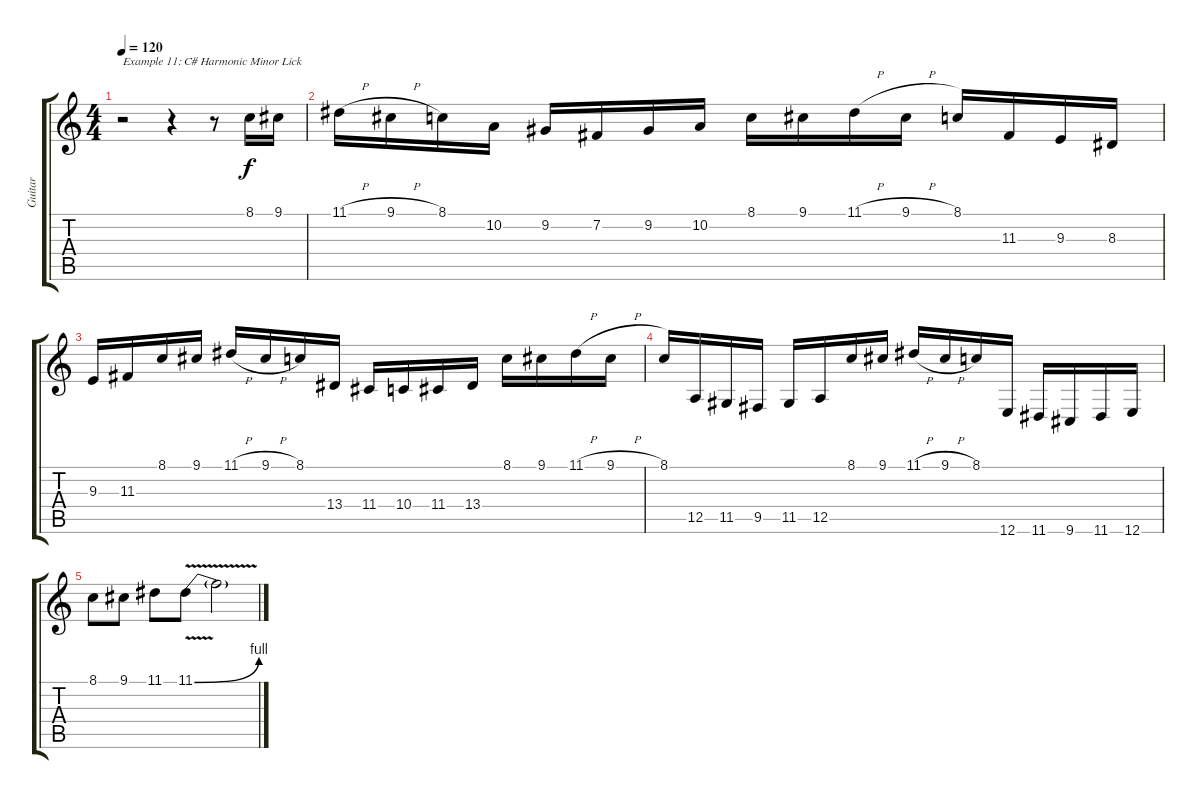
\track ("Guitar" "Guitar") {instrument acousticgrandpiano}
\staff {score tabs}
\tuning (E4 B3 G3 D3 A2 E2) {hide}
\ts (4 4)
\tempo 120
\clef g2
\ks c
r.2{txt "Example 11: C# Harmonic Minor Lick" dy f instrument acousticgrandpiano} r.4 r.8 8.1.16 9.1.16 |
11.1{h}.16 9.1{h}.16 8.1.16 10.2.16 9.2.16 7.2.16 9.2.16 10.2.16 8.1.16 9.1.16 11.1{h}.16 9.1{h}.16 8.1.16 11.3.16 9.3.16 8.3.16 |
9.3.16 11.3.16 8.1.16 9.1.16 11.1{h}.16 9.1{h}.16 8.1.16 13.4.16 11.4.16 10.4.16 11.4.16 13.4.16 8.1.16 9.1.16 11.1{h}.16 9.1{h}.16 |
8.1.16 12.5.16 11.5.16 9.5.16 11.5.16 12.5.16 8.1.16 9.1.16 11.1{h}.16 9.1{h}.16 8.1.16 12.6.16 11.6.16 9.6.16 11.6.16 12.6.16 |
8.1.8 9.1.8 11.1.8 11.1{be (bend 0 0 60 4) v}.8 11.1{t}.2
